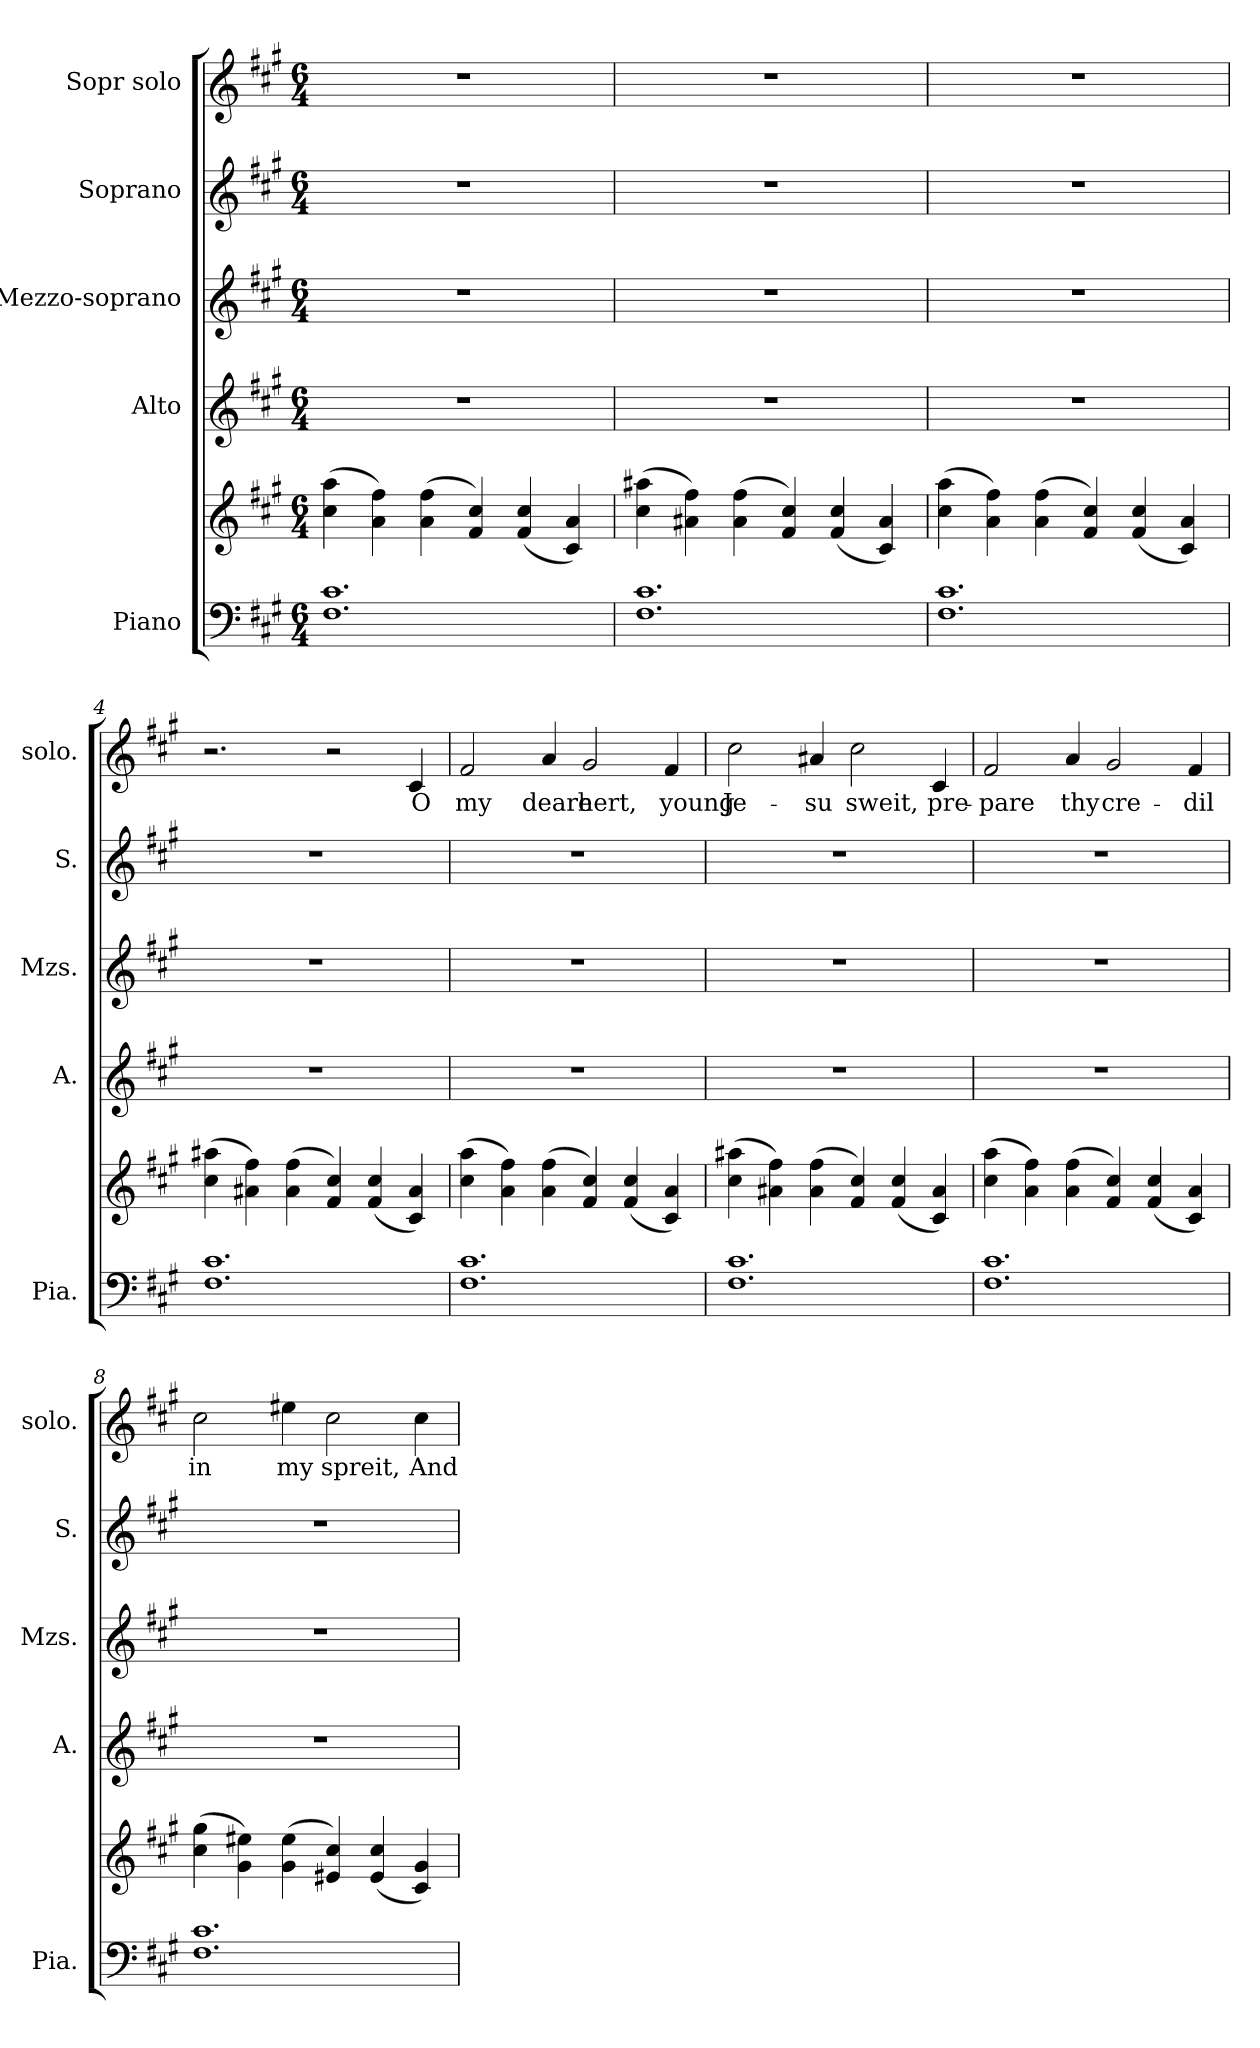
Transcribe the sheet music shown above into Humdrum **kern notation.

**kern	**kern	**kern	**kern	**kern	**kern	**text
*part5	*part5	*part4	*part3	*part2	*part1	*part1
*staff6	*staff5	*staff4	*staff3	*staff2	*staff1	*staff1
*I"Piano	*	*I"Alto	*I"Mezzo-soprano	*I"Soprano	*I"Sopr solo	*
*I'Pia.	*	*I'A.	*I'Mzs.	*I'S.	*I'solo.	*
*clefF4	*clefG2	*clefG2	*clefG2	*clefG2	*clefG2	*
*k[f#c#g#]	*k[f#c#g#]	*k[f#c#g#]	*k[f#c#g#]	*k[f#c#g#]	*k[f#c#g#]	*
*M6/4	*M6/4	*M6/4	*M6/4	*M6/4	*M6/4	*
*MM144	*MM144	*MM144	*MM144	*MM144	*MM144	*
=1	=1	=1	=1	=1	=1	=1
1.F# 1.c#	(4cc#\ 4aa\	1.r	1.r	1.r	1.r	.
.	4a\ 4ff#\)	.	.	.	.	.
.	(4a\ 4ff#\	.	.	.	.	.
.	4f#/ 4cc#/)	.	.	.	.	.
.	(4f#/ 4cc#/	.	.	.	.	.
.	4c#/ 4a/)	.	.	.	.	.
=2	=2	=2	=2	=2	=2	=2
1.F# 1.c#	(4cc#\ 4aa#X\	1.r	1.r	1.r	1.r	.
.	4a#X\ 4ff#\)	.	.	.	.	.
.	(4a#\ 4ff#\	.	.	.	.	.
.	4f#/ 4cc#/)	.	.	.	.	.
.	(4f#/ 4cc#/	.	.	.	.	.
.	4c#/ 4a#/)	.	.	.	.	.
=3	=3	=3	=3	=3	=3	=3
1.F# 1.c#	(4cc#\ 4aa\	1.r	1.r	1.r	1.r	.
.	4a\ 4ff#\)	.	.	.	.	.
.	(4a\ 4ff#\	.	.	.	.	.
.	4f#/ 4cc#/)	.	.	.	.	.
.	(4f#/ 4cc#/	.	.	.	.	.
.	4c#/ 4a/)	.	.	.	.	.
!!LO:LB:g=z
=4	=4	=4	=4	=4	=4	=4
1.F# 1.c#	(4cc#\ 4aa#X\	1.r	1.r	1.r	2.r	.
.	4a#X\ 4ff#\)	.	.	.	.	.
.	(4a#\ 4ff#\	.	.	.	.	.
.	4f#/ 4cc#/)	.	.	.	2r	.
.	(4f#/ 4cc#/	.	.	.	.	.
!	!	!	!	!	!	!LO:LY:b
.	4c#/ 4a#/)	.	.	.	4c#/	O
=5	=5	=5	=5	=5	=5	=5
!	!	!	!	!	!	!LO:LY:b
1.F# 1.c#	(4cc#\ 4aa\	1.r	1.r	1.r	2f#/	my
.	4a\ 4ff#\)	.	.	.	.	.
!	!	!	!	!	!	!LO:LY:b
.	(4a\ 4ff#\	.	.	.	4a/	deare
!	!	!	!	!	!	!LO:LY:b
.	4f#/ 4cc#/)	.	.	.	2g#/	hert,
.	(4f#/ 4cc#/	.	.	.	.	.
!	!	!	!	!	!	!LO:LY:b
.	4c#/ 4a/)	.	.	.	4f#/	young
=6	=6	=6	=6	=6	=6	=6
!	!	!	!	!	!	!LO:LY:b
1.F# 1.c#	(4cc#\ 4aa#X\	1.r	1.r	1.r	2cc#\	Je-
.	4a#X\ 4ff#\)	.	.	.	.	.
!	!	!	!	!	!	!LO:LY:b
.	(4a#\ 4ff#\	.	.	.	4a#X/	-su
!	!	!	!	!	!	!LO:LY:b
.	4f#/ 4cc#/)	.	.	.	2cc#\	sweit,
.	(4f#/ 4cc#/	.	.	.	.	.
!	!	!	!	!	!	!LO:LY:b
.	4c#/ 4a#/)	.	.	.	4c#/	pre-
!!LO:LB:g=z
=7	=7	=7	=7	=7	=7	=7
!	!	!	!	!	!	!LO:LY:b
1.F# 1.c#	(4cc#\ 4aa\	1.r	1.r	1.r	2f#/	-pare
.	4a\ 4ff#\)	.	.	.	.	.
!	!	!	!	!	!	!LO:LY:b
.	(4a\ 4ff#\	.	.	.	4a/	thy
!	!	!	!	!	!	!LO:LY:b
.	4f#/ 4cc#/)	.	.	.	2g#/	cre-
.	(4f#/ 4cc#/	.	.	.	.	.
!	!	!	!	!	!	!LO:LY:b
.	4c#/ 4a/)	.	.	.	4f#/	-dil
=8	=8	=8	=8	=8	=8	=8
!	!	!	!	!	!	!LO:LY:b
1.F# 1.c#	(4cc#\ 4gg#\	1.r	1.r	1.r	2cc#\	in
.	4g#\ 4ee#X\)	.	.	.	.	.
!	!	!	!	!	!	!LO:LY:b
.	(4g#\ 4ee#\	.	.	.	4ee#X\	my
!	!	!	!	!	!	!LO:LY:b
.	4e#X/ 4cc#/)	.	.	.	2cc#\	spreit,
.	(4e#/ 4cc#/	.	.	.	.	.
!	!	!	!	!	!	!LO:LY:b
.	4c#/ 4g#/)	.	.	.	4cc#\	And
=	=	=	=	=	=	=
*-	*-	*-	*-	*-	*-	*-
